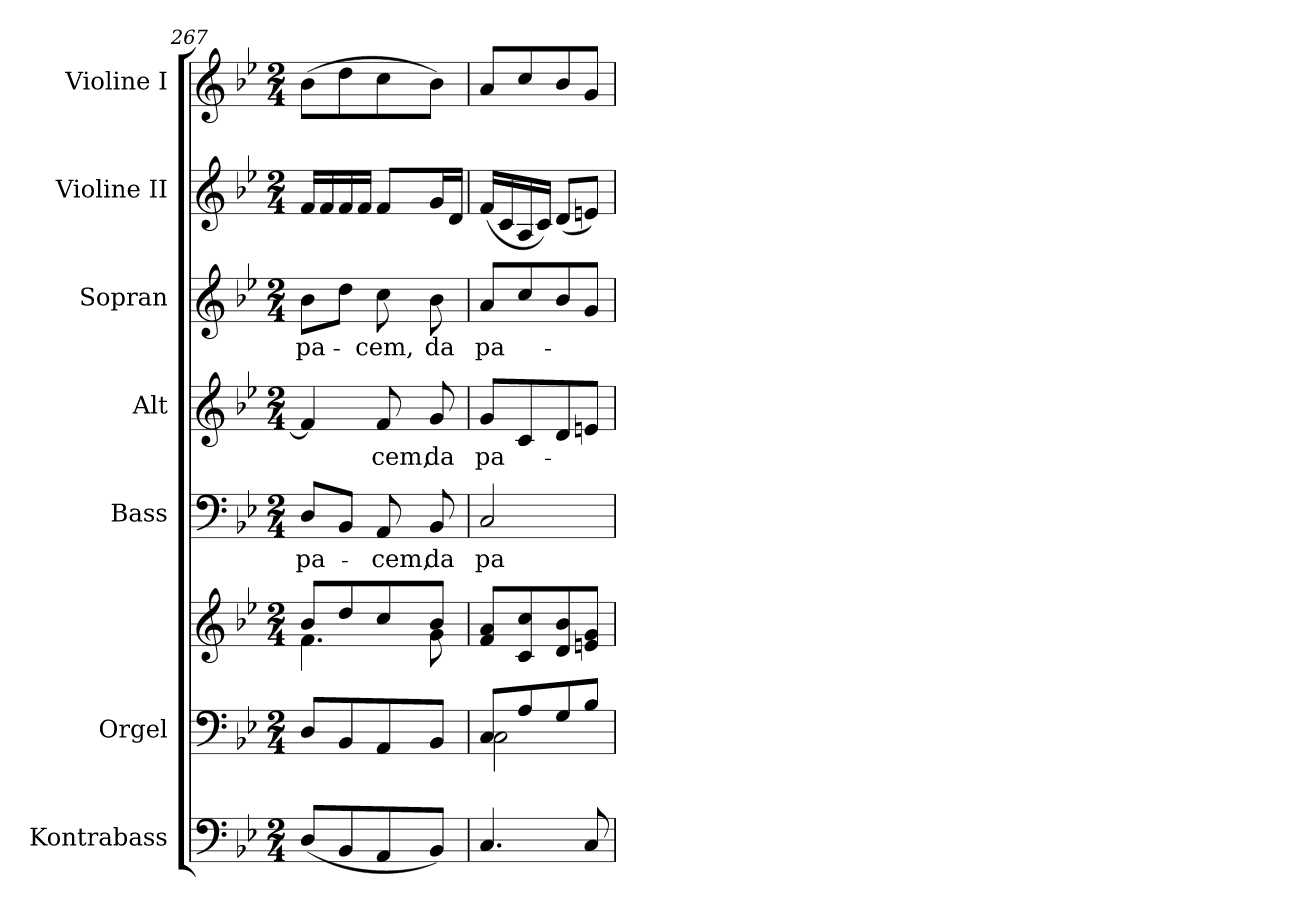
**kern	**kern	**kern	**kern	**text	**kern	**text	**kern	**text	**kern	**kern
*part7	*part6	*part6	*part5	*part5	*part4	*part4	*part3	*part3	*part2	*part1
*staff8	*staff7	*staff6	*staff5	*staff5	*staff4	*staff4	*staff3	*staff3	*staff2	*staff1
*I"Kontrabass	*I"Orgel	*	*I"Bass	*	*I"Alt	*	*I"Sopran	*	*I"Violine II	*I"Violine I
*I'Kb.	*I'Org.	*	*I'B	*	*I'A	*	*I'S	*	*I'Vl. II	*I'Vl. I
*clefF4	*clefF4	*clefG2	*clefF4	*	*clefG2	*	*clefG2	*	*clefG2	*clefG2
*ITrd7c12	*	*	*	*	*	*	*	*	*	*
*k[b-e-]	*k[b-e-]	*k[b-e-]	*k[b-e-]	*	*k[b-e-]	*	*k[b-e-]	*	*k[b-e-]	*k[b-e-]
*B-:	*B-:	*B-:	*B-:	*	*B-:	*	*B-:	*	*B-:	*B-:
*M2/4	*M2/4	*M2/4	*M2/4	*	*M2/4	*	*M2/4	*	*M2/4	*M2/4
=267	=267	=267	=267	=267	=267	=267	=267	=267	=267	=267
*	*	*^	*	*	*	*	*	*	*	*
!	!	!	!	!	!LO:LY:b	!	!	!	!LO:LY:b	!	!
(<8DD/L	8D/L	8b-/L	4.f\	8D/L	pa-	4f/]	.	8b-\L	pa-	16f/LL	(>8b-\L
.	.	.	.	.	.	.	.	.	.	16f/	.
8BBB-/	8BB-/	8dd/	.	8BB-/J	.	.	.	8dd\J	.	16f/	8dd\
.	.	.	.	.	.	.	.	.	.	16f/JJ	.
!	!	!	!	!	!LO:LY:b	!	!LO:LY:b	!	!LO:LY:b	!	!
8AAA/	8AA/	8cc/	.	8AA/	-cem,	8f/	-cem,	8cc\	-cem,	8f/L	8cc\
!	!	!	!	!	!LO:LY:b	!	!LO:LY:b	!	!LO:LY:b	!	!
8BBB-/J)	8BB-/J	8b-/J	8g\	8BB-/	da	8g/	da	8b-\	da	16g/L	8b-\J)
.	.	.	.	.	.	.	.	.	.	16d/JJ	.
*	*	*v	*v	*	*	*	*	*	*	*	*
=268	=268	=268	=268	=268	=268	=268	=268	=268	=268	=268
*	*^	*	*	*	*	*	*	*	*	*
!	!	!	!	!	!LO:LY:b	!	!LO:LY:b	!	!LO:LY:b	!	!
4.CC/	8C/L	2C\	8f/ 8a/L	2C/	pa-	8g/L	pa-	8a/L	pa-	(<16f/LL	8a/L
.	.	.	.	.	.	.	.	.	.	16c/	.
.	8A/	.	8c/ 8cc/	.	.	8c/	.	8cc/	.	16A/	8cc/
.	.	.	.	.	.	.	.	.	.	16c/JJ)	.
.	8G/	.	8d/ 8b-/	.	.	8d/	.	8b-/	.	(<8d/L	8b-/
8CC/	8B-/J	.	8en/ 8g/J	.	.	8en/J	.	8g/J	.	8en/J)	8g/J
*	*v	*v	*	*	*	*	*	*	*	*	*
=	=	=	=	=	=	=	=	=	=	=
*-	*-	*-	*-	*-	*-	*-	*-	*-	*-	*-
